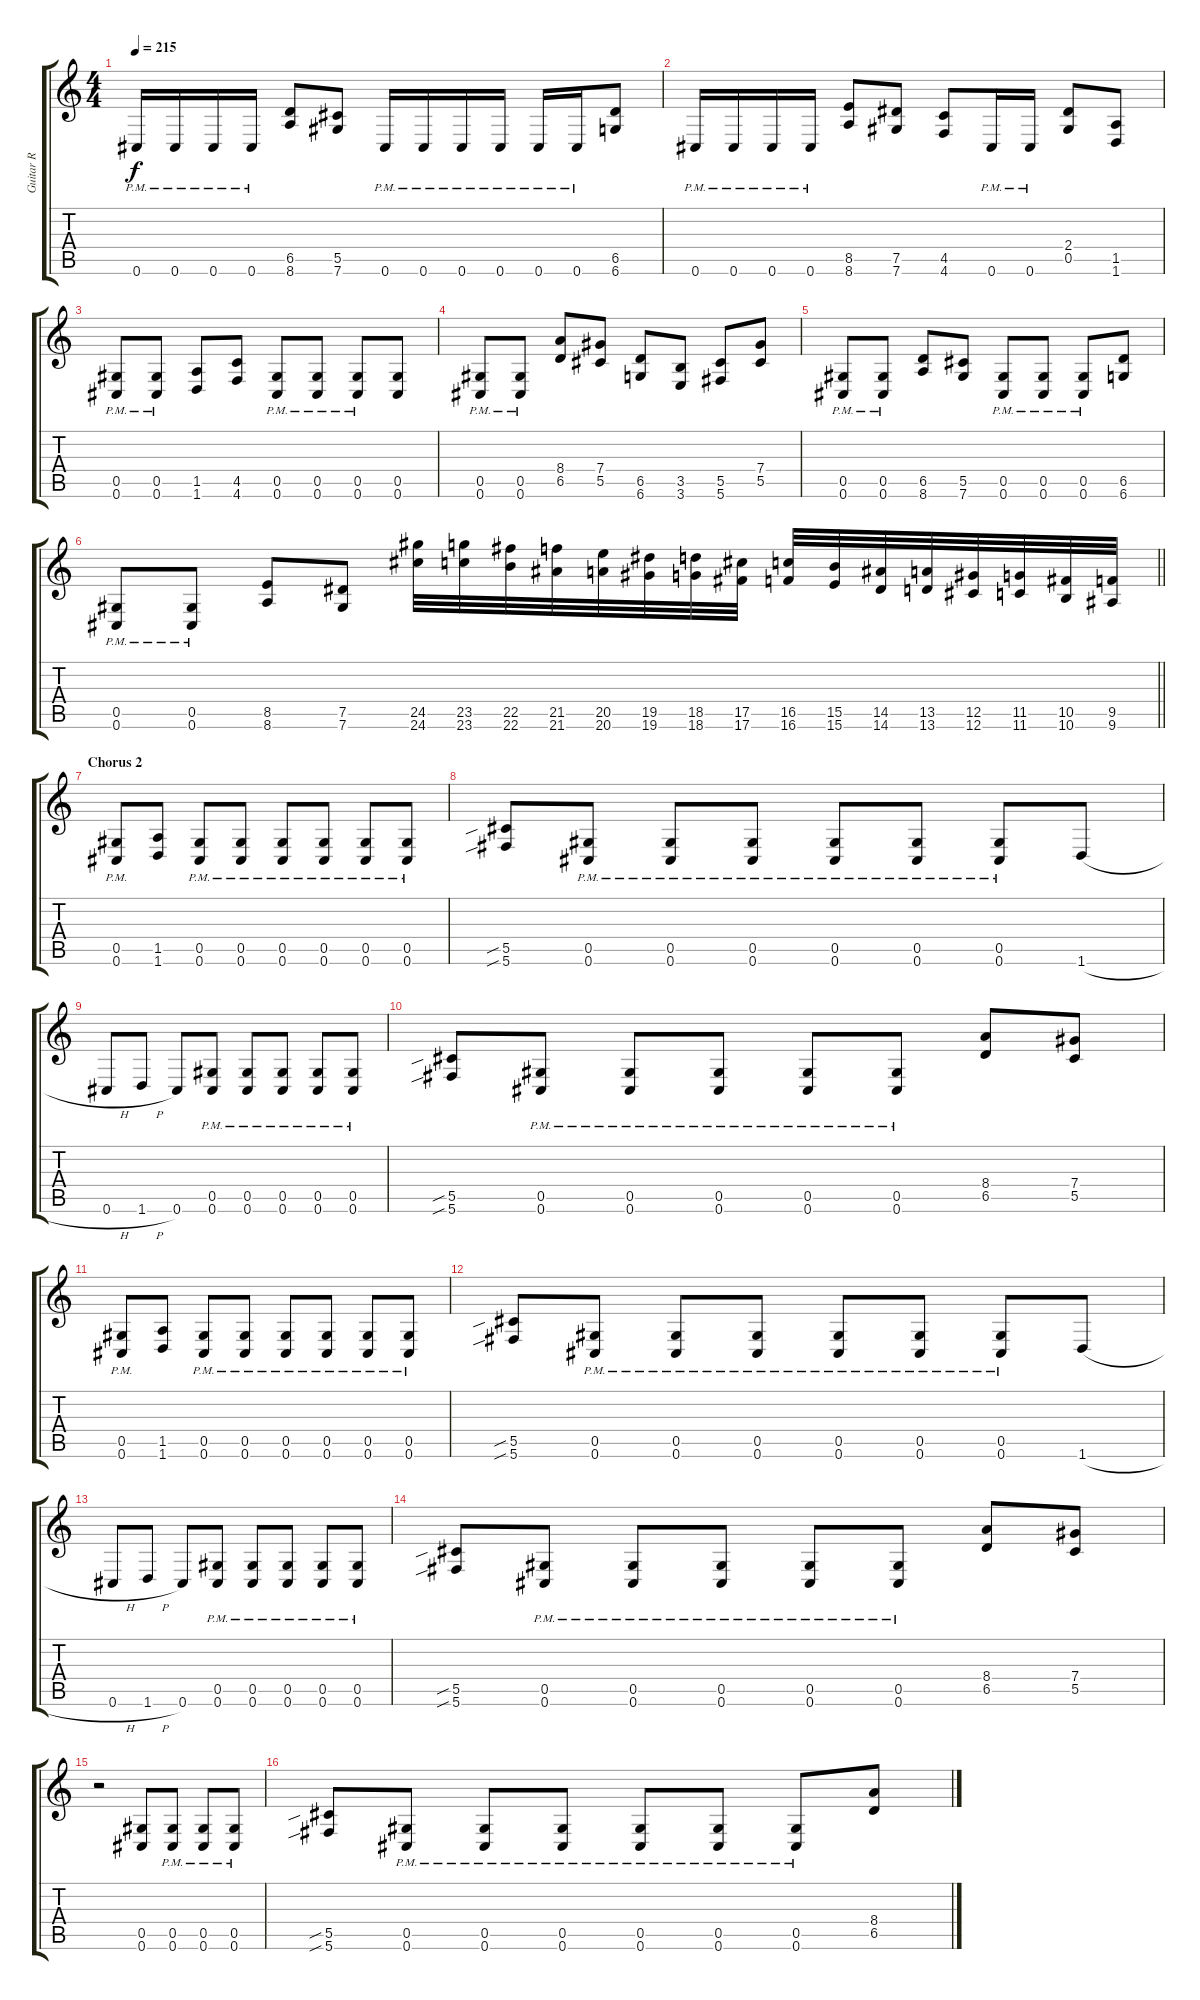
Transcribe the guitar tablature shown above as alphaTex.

\track ("Guitar R" "Guitar R") {instrument overdrivenguitar}
\staff {score tabs}
\tuning (Eb4 Bb3 Gb3 Db3 Ab2 Db2) {hide}
\ts (4 4)
\tempo 215
\clef g2
\ks c
0.6{pm}.16{dy f} 0.6{pm}.16 0.6{pm}.16 0.6{pm}.16 (6.5 8.6).8 (5.5 7.6).8 0.6{pm}.16 0.6{pm}.16 0.6{pm}.16 0.6{pm}.16 0.6{pm}.16 0.6{pm}.16 (6.5 6.6).8 |
0.6{pm}.16 0.6{pm}.16 0.6{pm}.16 0.6{pm}.16 (8.5 8.6).8 (7.5 7.6).8 (4.5 4.6).8 0.6{pm}.16 0.6{pm}.16 (2.4 0.5).8 (1.5 1.6).8 |
(0.5{pm} 0.6{pm}).8 (0.5{pm} 0.6{pm}).8 (1.5 1.6).8 (4.5 4.6).8 (0.5{pm} 0.6{pm}).8 (0.5{pm} 0.6{pm}).8 (0.5{pm} 0.6{pm}).8 (0.5 0.6).8 |
(0.5{pm} 0.6{pm}).8 (0.5{pm} 0.6{pm}).8 (8.4 6.5).8 (7.4 5.5).8 (6.5 6.6).8 (3.5 3.6).8 (5.5 5.6).8 (7.4 5.5).8 |
(0.5{pm} 0.6{pm}).8 (0.5{pm} 0.6{pm}).8 (6.5 8.6).8 (5.5 7.6).8 (0.5{pm} 0.6{pm}).8 (0.5{pm} 0.6{pm}).8 (0.5{pm} 0.6{pm}).8 (6.5 6.6).8 |
\barLineRight lightlight
(0.5{pm} 0.6{pm}).8 (0.5{pm} 0.6{pm}).8 (8.5 8.6).8 (7.5 7.6).8 (24.5 24.6).32{instrument guitarharmonics} (23.5 23.6).32 (22.5 22.6).32 (21.5 21.6).32 (20.5 20.6).32 (19.5 19.6).32 (18.5 18.6).32 (17.5 17.6).32 (16.5 16.6).32 (15.5 15.6).32 (14.5 14.6).32 (13.5 13.6).32 (12.5 12.6).32 (11.5 11.6).32 (10.5 10.6).32 (9.5 9.6).32 |
\section ("" "Chorus 2")
(0.5{pm} 0.6{pm}).8{instrument overdrivenguitar} (1.5 1.6).8 (0.5{pm} 0.6{pm}).8 (0.5{pm} 0.6{pm}).8 (0.5{pm} 0.6{pm}).8 (0.5{pm} 0.6{pm}).8 (0.5{pm} 0.6{pm}).8 (0.5{pm} 0.6{pm}).8 |
(5.5{sib} 5.6{sib}).8 (0.5{pm} 0.6{pm}).8 (0.5{pm} 0.6{pm}).8 (0.5{pm} 0.6{pm}).8 (0.5{pm} 0.6{pm}).8 (0.5{pm} 0.6{pm}).8 (0.5{pm} 0.6{pm}).8 1.6{h}.8 |
0.6{h}.8 1.6{h}.8 0.6.8 (0.5{pm} 0.6{pm}).8 (0.5{pm} 0.6{pm}).8 (0.5{pm} 0.6{pm}).8 (0.5{pm} 0.6{pm}).8 (0.5{pm} 0.6{pm}).8 |
(5.5{sib} 5.6{sib}).8 (0.5{pm} 0.6{pm}).8 (0.5{pm} 0.6{pm}).8 (0.5{pm} 0.6{pm}).8 (0.5{pm} 0.6{pm}).8 (0.5{pm} 0.6{pm}).8 (8.4 6.5).8 (7.4 5.5).8 |
(0.5{pm} 0.6{pm}).8 (1.5 1.6).8 (0.5{pm} 0.6{pm}).8 (0.5{pm} 0.6{pm}).8 (0.5{pm} 0.6{pm}).8 (0.5{pm} 0.6{pm}).8 (0.5{pm} 0.6{pm}).8 (0.5{pm} 0.6{pm}).8 |
(5.5{sib} 5.6{sib}).8 (0.5{pm} 0.6{pm}).8 (0.5{pm} 0.6{pm}).8 (0.5{pm} 0.6{pm}).8 (0.5{pm} 0.6{pm}).8 (0.5{pm} 0.6{pm}).8 (0.5{pm} 0.6{pm}).8 1.6{h}.8 |
0.6{h}.8 1.6{h}.8 0.6.8 (0.5{pm} 0.6{pm}).8 (0.5{pm} 0.6{pm}).8 (0.5{pm} 0.6{pm}).8 (0.5{pm} 0.6{pm}).8 (0.5{pm} 0.6{pm}).8 |
(5.5{sib} 5.6{sib}).8 (0.5{pm} 0.6{pm}).8 (0.5{pm} 0.6{pm}).8 (0.5{pm} 0.6{pm}).8 (0.5{pm} 0.6{pm}).8 (0.5{pm} 0.6{pm}).8 (8.4 6.5).8 (7.4 5.5).8 |
r.2 (0.5 0.6).8 (0.5{pm} 0.6{pm}).8 (0.5{pm} 0.6{pm}).8 (0.5{pm} 0.6{pm}).8 |
(5.5{sib} 5.6{sib}).8 (0.5{pm} 0.6{pm}).8 (0.5{pm} 0.6{pm}).8 (0.5{pm} 0.6{pm}).8 (0.5{pm} 0.6{pm}).8 (0.5{pm} 0.6{pm}).8 (0.5{pm} 0.6{pm}).8 (8.4 6.5).8
